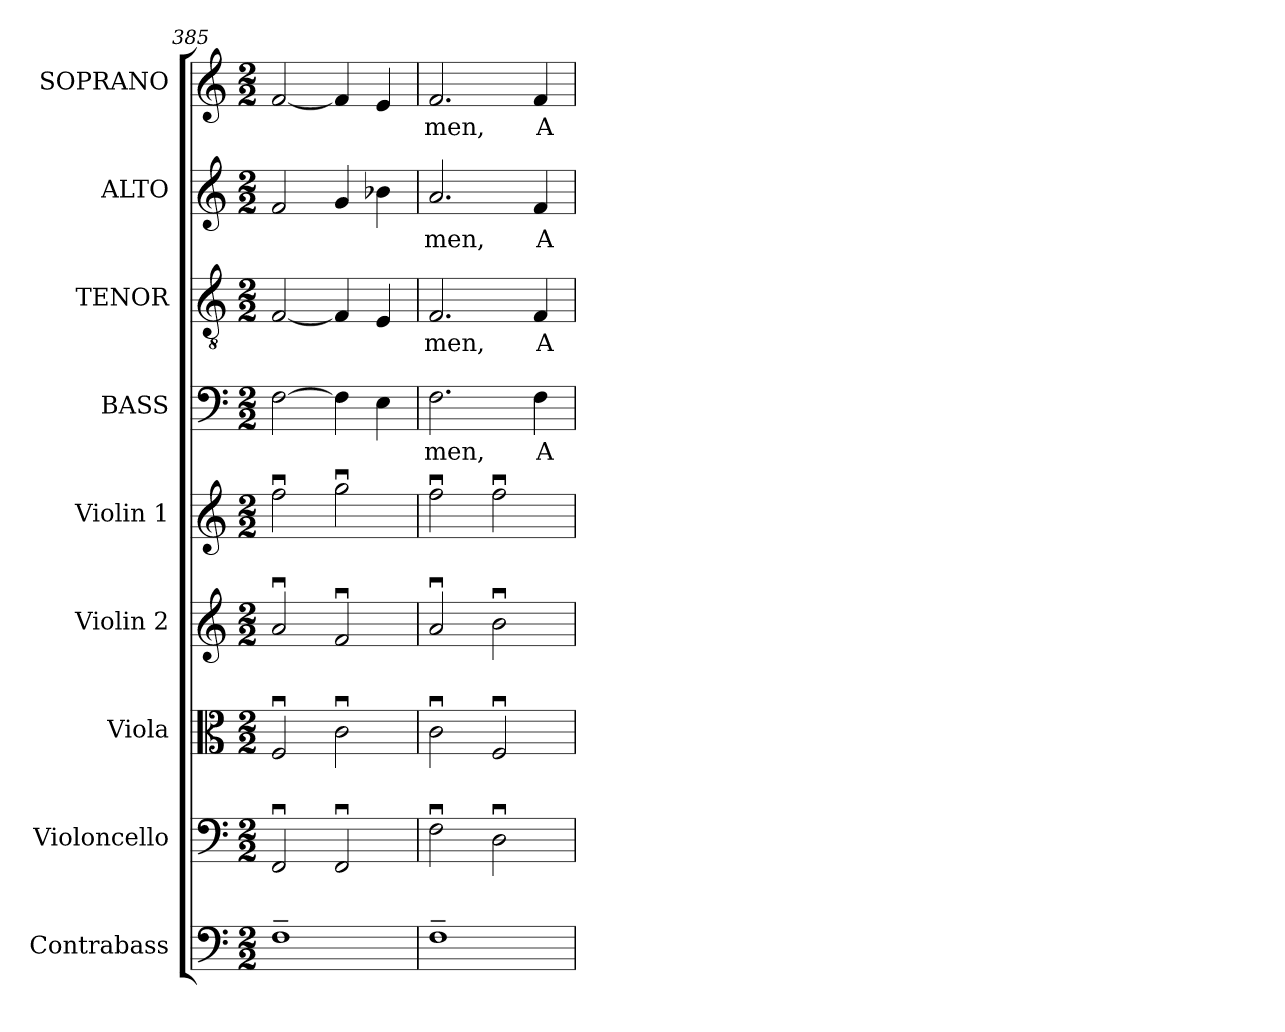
**kern	**kern	**kern	**kern	**kern	**kern	**text	**kern	**text	**kern	**text	**kern	**text
*part9	*part8	*part7	*part6	*part5	*part4	*part4	*part3	*part3	*part2	*part2	*part1	*part1
*staff9	*staff8	*staff7	*staff6	*staff5	*staff4	*staff4	*staff3	*staff3	*staff2	*staff2	*staff1	*staff1
*I"Contrabass	*I"Violoncello	*I"Viola	*I"Violin 2	*I"Violin 1	*I"BASS	*	*I"TENOR	*	*I"ALTO	*	*I"SOPRANO	*
*I'Cb.	*I'Vc.	*I'Vla.	*I'Vln. 2	*I'Vln. 1	*I'B.	*	*I'T.	*	*I'A.	*	*I'S.	*
*clefF4	*clefF4	*clefC3	*clefG2	*clefG2	*clefF4	*	*clefGv2	*	*clefG2	*	*clefG2	*
*ITrd7c12	*	*	*	*	*	*	*ITrd7c12	*	*	*	*	*
*k[]	*k[]	*k[]	*k[]	*k[]	*k[]	*	*k[]	*	*k[]	*	*k[]	*
*C:	*C:	*C:	*C:	*C:	*C:	*	*C:	*	*C:	*	*C:	*
*M2/2	*M2/2	*M2/2	*M2/2	*M2/2	*M2/2	*	*M2/2	*	*M2/2	*	*M2/2	*
=385	=385	=385	=385	=385	=385	=385	=385	=385	=385	=385	=385	=385
1FF~i	2FFui/	2Fui/	2aui/	2ffui\	[>2Fi\	.	[<2FFi/	.	2fi/	.	[<2fi/	.
.	2FFui/	2cui\	2fui/	2ggui\	4Fi\]	.	4FFi/]	.	4gi/	.	4fi/]	.
.	.	.	.	.	4Ei\	.	4EEi/	.	4b-Xi\	.	4ei/	.
=386	=386	=386	=386	=386	=386	=386	=386	=386	=386	=386	=386	=386
!	!	!	!	!	!	!LO:LY:b:color=#000000	!	!	!	!	!	!
!	!	!	!	!	!	!	!	!LO:LY:b:color=#000000	!	!	!	!
!	!	!	!	!	!	!	!	!	!	!LO:LY:b:color=#000000	!	!
!	!	!	!	!	!	!	!	!	!	!	!	!LO:LY:b:color=#000000
1FF~i	2Fui\	2cui\	2aui/	2ffui\	2.Fi\	-men,	2.FFi/	-men,	2.ai/	-men,	2.fi/	-men,
.	2Dui\	2Fui/	2bui\	2ffui\	.	.	.	.	.	.	.	.
!	!	!	!	!	!	!LO:LY:b:color=#000000	!	!	!	!	!	!
!	!	!	!	!	!	!	!	!LO:LY:b:color=#000000	!	!	!	!
!	!	!	!	!	!	!	!	!	!	!LO:LY:b:color=#000000	!	!
!	!	!	!	!	!	!	!	!	!	!	!	!LO:LY:b:color=#000000
.	.	.	.	.	4Fi\	A-	4FFi/	A-	4fi/	A-	4fi/	A-
=	=	=	=	=	=	=	=	=	=	=	=	=
*-	*-	*-	*-	*-	*-	*-	*-	*-	*-	*-	*-	*-
